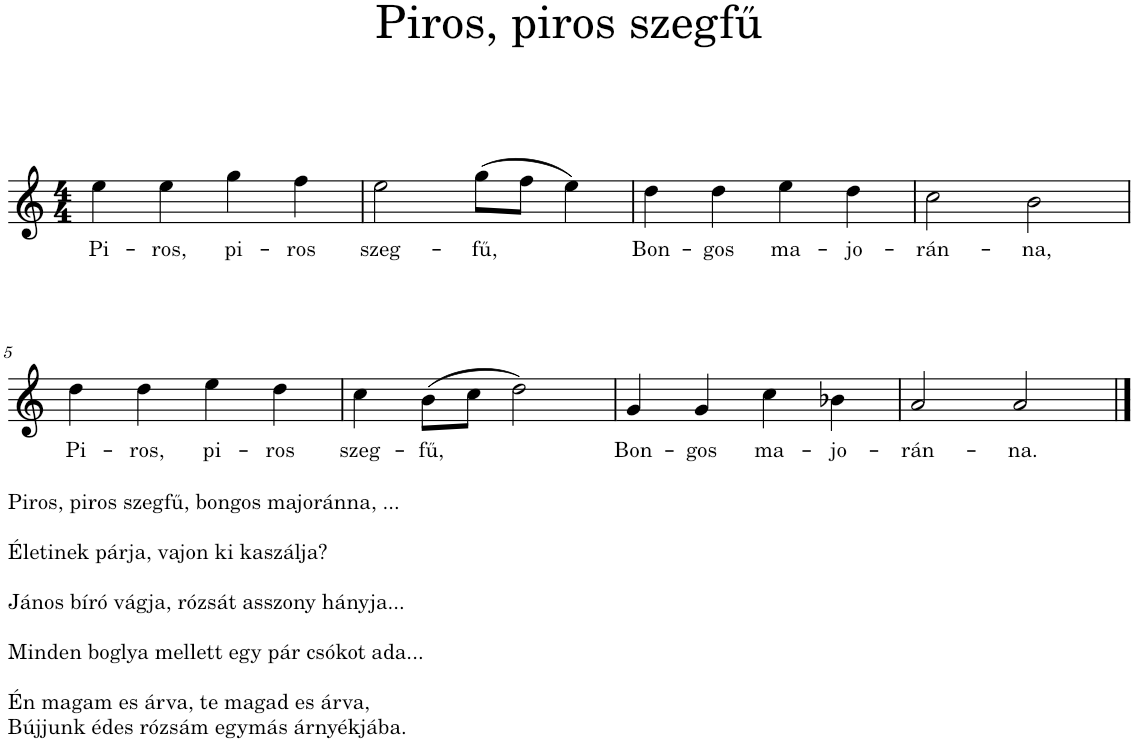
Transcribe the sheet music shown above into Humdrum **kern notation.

**kern	**text
*part1	*part1
*staff1	*staff1
*I"Piano	*
*I'Pno.	*
*clefG2	*
*k[]	*
*M4/4	*
=1	=1
!	!LO:LY:b
4ee\	Pi-
!	!LO:LY:b
4ee\	-ros,
!	!LO:LY:b
4gg\	pi-
!	!LO:LY:b
4ff\	-ros
=2	=2
!	!LO:LY:b
2ee\	szeg-
!	!LO:LY:b
(8gg\L	-fű,
8ff\J	.
4ee\)	.
=3	=3
!	!LO:LY:b
4dd\	Bon-
!	!LO:LY:b
4dd\	-gos
!	!LO:LY:b
4ee\	ma-
!	!LO:LY:b
4dd\	-jo-
=4	=4
!	!LO:LY:b
2cc\	-rán-
!	!LO:LY:b
2b\	-na,
!!LO:LB:g=z
=5	=5
!LO:TX:b:t=Piros, piros szegfű, bongos majoránna, ...	!
!LO:TX:b:t=Életinek párja, vajon ki kaszálja?	!
!LO:TX:b:t=János bíró vágja, rózsát asszony hányja...	!
!LO:TX:b:t=Minden boglya mellett egy pár csókot ada...	!
!LO:TX:b:t=Én magam es árva, te magad es árva,	!
!LO:TX:b:t=Bújjunk édes rózsám egymás árnyékjába.	!
!	!LO:LY:b
4dd\	Pi-
!	!LO:LY:b
4dd\	-ros,
!	!LO:LY:b
4ee\	pi-
!	!LO:LY:b
4dd\	-ros
=6	=6
!	!LO:LY:b
4cc\	szeg-
!	!LO:LY:b
(8b\L	-fű,
8cc\J	.
2dd\)	.
=7	=7
!	!LO:LY:b
4g/	Bon-
!	!LO:LY:b
4g/	-gos
!	!LO:LY:b
4cc\	ma-
!	!LO:LY:b
4b-X\	-jo-
=8	=8
!	!LO:LY:b
2a/	-rán-
!	!LO:LY:b
2a/	-na.
==	==
*-	*-
